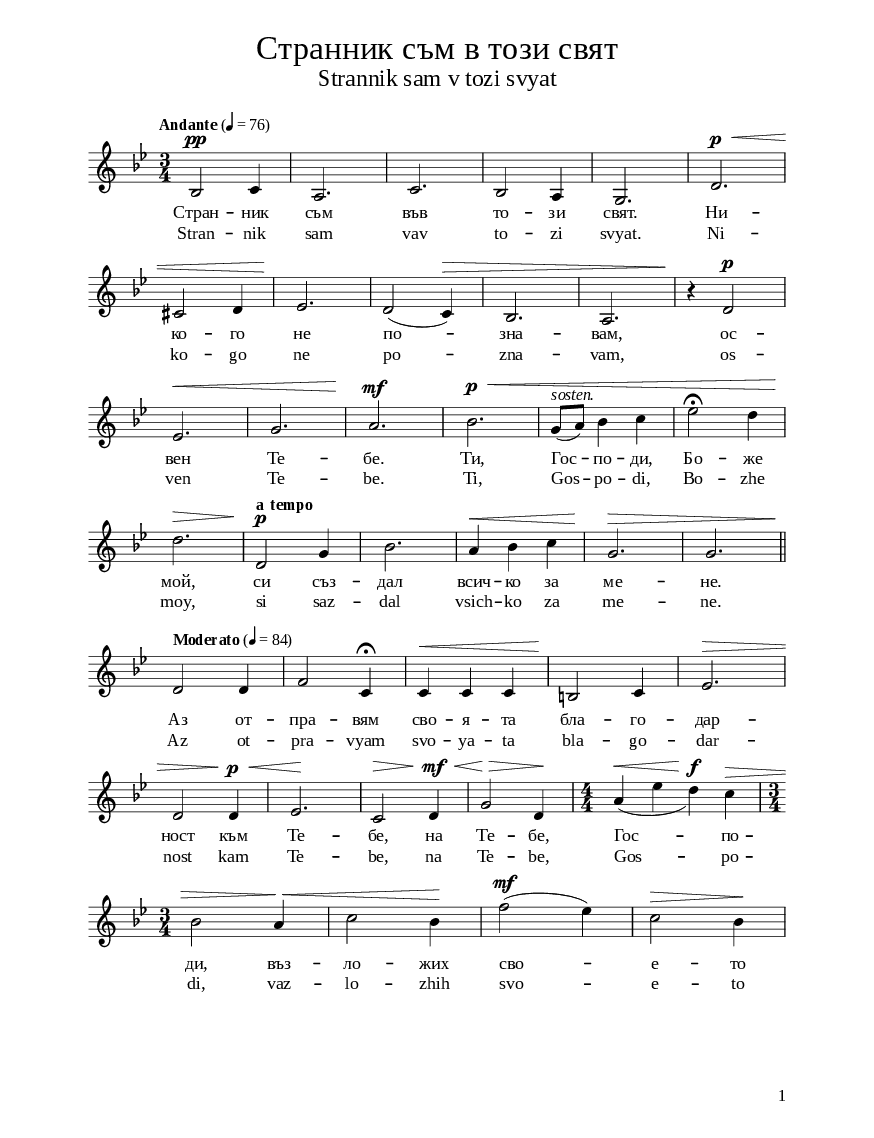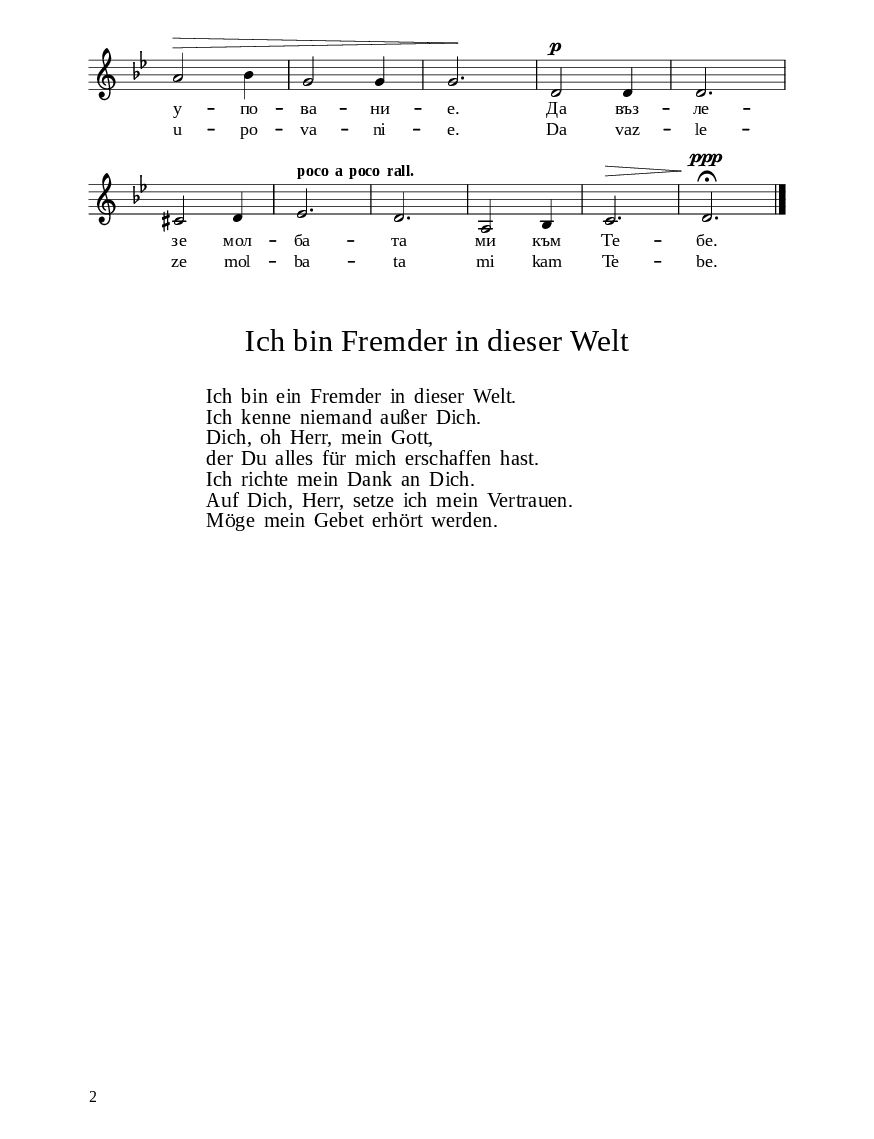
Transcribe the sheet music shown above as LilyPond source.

\version "2.22.1"

% include paper part and global functions
\include "include/globals.ily"

\bookpart {
  \include "include/bookpart-paper.ily"
  \score {
    \include "include/score-layout.ily"
    \new Voice \absolute {
      \clef treble
      \key bes \major
      \time 3/4
      \tempoFunc "Andante" 4 "76"
      \autoBeamOff
      bes2 ^\pp c'4 | % 2
      a2. | % 3
      c'2. | % 4
      bes2 a4 | % 5
      g2. | % 6
      d'2. ^\p ^\< \break | % 7
      cis'2 d'4 | % 8
      es'2. _\! | % 9
      d'2 ( c'4 ) ^\> |
      bes2. | % 11
      a2. | % 12
      r4 ^\! d'2 ^\p \break | % 13
      es'2. ^\< | % 14
      g'2. | % 15
      a'2. ^\! ^\mf | % 16
      bes'2. ^\p ^\< | % 17
      \once \override TextScript.extra-offset = #'(0 . -3)
      g'8^\markup{ \italic {sosten.} } ( [ a'8 ) ]
      bes'4 c''4 | % 18
      es''2 ^\fermata d''4 \break | % 19
      d''2. ^\! ^\> |
      d'2 ^\! ^\p ^\markup{ \bold {a tempo} } g'4 | % 21
      bes'2. | % 22
      a'4 ^\< bes'4 c''4 | % 23
      g'2. ^\! ^\> | % 24
      g'2. \bar "||"
      \break | % 25
      \tempoFunc "Moderato" 4 "84" | % 25
      d'2 ^\! d'4 | % 26
      f'2 c'4 ^\fermata | % 27
      c'4 ^\< c'4 c'4 | % 28
      b2 ^\! c'4 | % 29
      es'2. ^\> \break |
      d'2 \override Hairpin #'to-barline = ##f d'4 _\! ^\p ^\< | % 31
      es'2. ^\! | % 32
      c'2  ^\> d'4 ^\! ^\mf ^\< | % 33
      g'2 ^\> d'4 ^\! | % 34
      \numericTimeSignature\time 4/4  | % 34
      \slurDown a'4 ( ^\! ^\< es''4 d''4 ) ^\! ^\f
      c''4 ^\> \break | % 35
      \time 3/4  | % 35
      bes'2 a'4 _\! ^\< | % 36
      c''2 bes'4  ^\! | % 37
      \slurUp f''2 ( ^\mf es''4 ) | % 38
      c''2 ^\> bes'4 ^\! \break | % 39
      a'2 ^\> bes'4 |
      g'2 g'4 | % 41
      g'2.  ^\! | % 42
      d'2 ^\p d'4 | % 43
      d'2. \break | % 44
      cis'2 d'4 | % 45
      es'2. ^\markup{ \bold {poco a poco rall.} } | % 46
      d'2. | % 47
      a2 bes4 | % 48
      \override Hairpin #'Y-extent = #'(0 . 3)
      c'2. ^\>  % 49
      d'2. ^\fermata ^\ppp |
      \bar "|."
    }

    \addlyrics {
      Стран -- ник съм във то -- зи
      свят. Ни -- ко -- го не по --
      зна -- вам, ос -- вен Те -- бе. Ти,
      Гос -- по -- ди, Бо -- же мой,
      си съз -- дал всич -- ко за ме --
      не. Аз от -- пра -- вям сво -- я --
      та бла -- го -- дар -- ност към Те
      -- бе, на Те -- бе, Гос  --  по
      -- ди, въз -- ло -- жих сво -- е --
      то у -- по -- ва -- ни -- е. Да въз
      -- ле -- зе мол -- ба -- та ми към
      Те -- бе.}
      \addlyrics {
        Stran -- nik sam vav to -- zi
        svyat. Ni -- ko -- go ne po --
        zna -- vam, os -- ven Te -- be. Ti,
        Gos -- po -- di, Bo -- zhe moy,
        si saz -- dal vsich -- ko za me --
        ne. Az ot -- pra -- vyam svo -- ya --
        ta bla -- go -- dar -- nost kam Te
        -- be, na Te -- be, Gos  --  po
        -- di, vaz -- lo -- zhih svo -- e --
        to u -- po -- va -- ni -- e. Da vaz
        -- le -- ze mol -- ba -- ta mi kam
        Te -- be.}

        \header {
          title = \titleFunc "Странник съм в този свят" "Strannik sam v tozi svyat"
        }

        \midi{}

      } % score

      \markup \empty-one
      % include foreign translation(s) of the song
      \version "2.20.0"

\markup \fill-line { \fontsize #6 "Ich bin Fremder in dieser Welt" }
\markup \null
\markup \null
\markup \fontsize #+2.5 {
  \hspace #10
  \override #'(baseline-skip . 2)

  \column {
    \line { " " }


\line { " "Ich bin ein Fremder in dieser Welt.}

\line { " "Ich kenne niemand außer Dich. }

\line { " "Dich, oh Herr, mein Gott,}

\line { " "der Du alles für mich erschaffen hast. }

\line { " "Ich richte mein Dank an Dich. }

\line { " "Auf Dich, Herr, setze ich mein Vertrauen.}

\line { " "Möge mein Gebet erhört werden.}

  }
}


    } % bookpart
